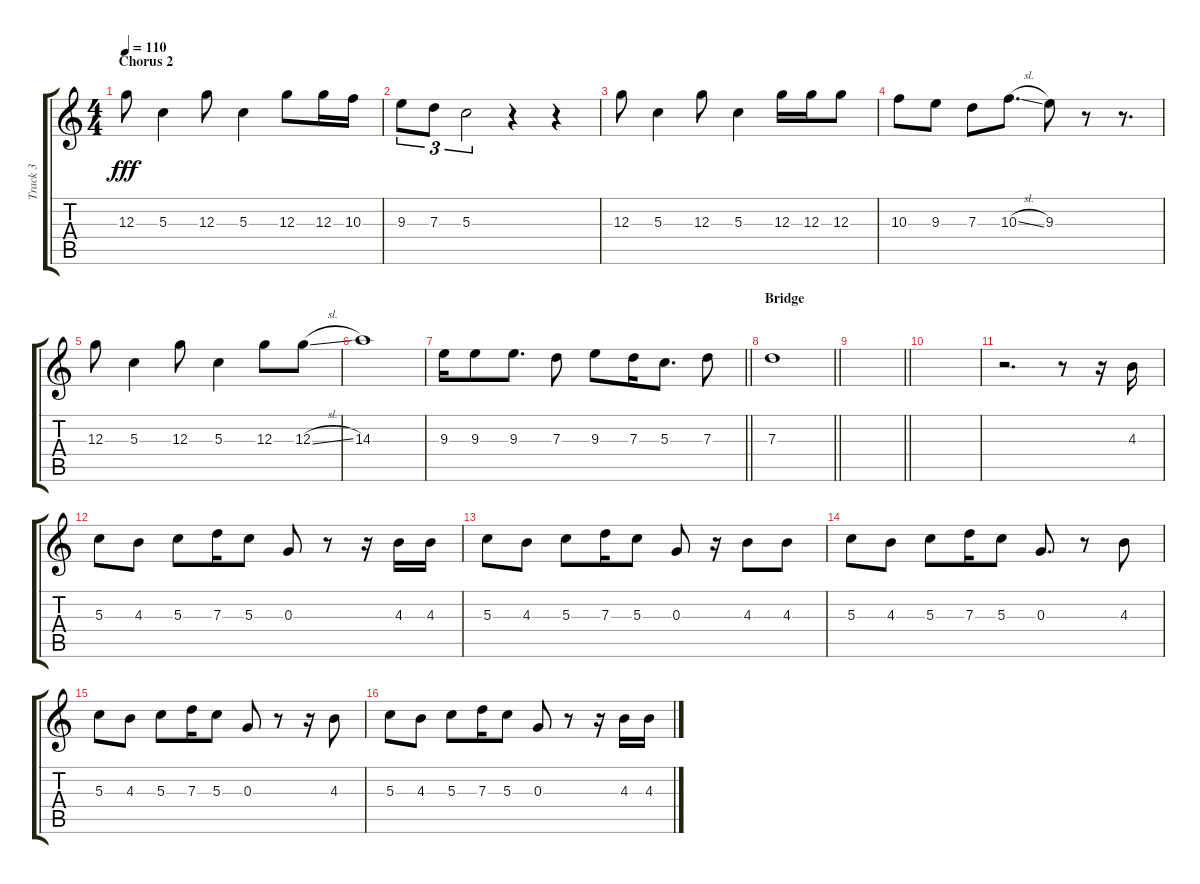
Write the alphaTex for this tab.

\track ("Track 3" "Track 3") {instrument electricguitarclean}
\staff {score tabs}
\tuning (E4 B3 G3 D3 A2 E2) {hide}
\ts (4 4)
\section ("" "Chorus 2")
\tempo 110
\clef g2
\ks c
12.3.8{dy fff} 5.3.4 12.3.8 5.3.4 12.3.8 12.3.16 10.3.16 |
9.3.8{tu (3 2)} 7.3.8{tu (3 2)} 5.3.2{tu (3 2)} r.4 r.4 |
12.3.8 5.3.4 12.3.8 5.3.4 12.3.16 12.3.16 12.3.8 |
10.3.8 9.3.8 7.3.8 10.3{sl}.8{d} 9.3.8 r.8 r.8{d} |
12.3.8 5.3.4 12.3.8 5.3.4 12.3.8 12.3{sl}.8 |
14.3.1 |
\barLineRight lightlight
9.3.16 9.3.8 9.3.8{d} 7.3.8 9.3.8 7.3.16 5.3.8{d} 7.3.8 |
\section ("" "Bridge")
\barLineRight lightlight
7.3.1 |
\barLineRight lightlight
|
|
r.2{d} r.8 r.16 4.3.16 |
5.3.8 4.3.8 5.3.8 7.3.16 5.3.8 0.3.8 r.8 r.16 4.3.16 4.3.16 |
5.3.8 4.3.8 5.3.8 7.3.16 5.3.8 0.3.8 r.16 4.3.8 4.3.8 |
5.3.8 4.3.8 5.3.8 7.3.16 5.3.8 0.3.8{d} r.8 4.3.8 |
5.3.8 4.3.8 5.3.8 7.3.16 5.3.8 0.3.8 r.8 r.16 4.3.8 |
5.3.8 4.3.8 5.3.8 7.3.16 5.3.8 0.3.8 r.8 r.16 4.3.16 4.3.16
